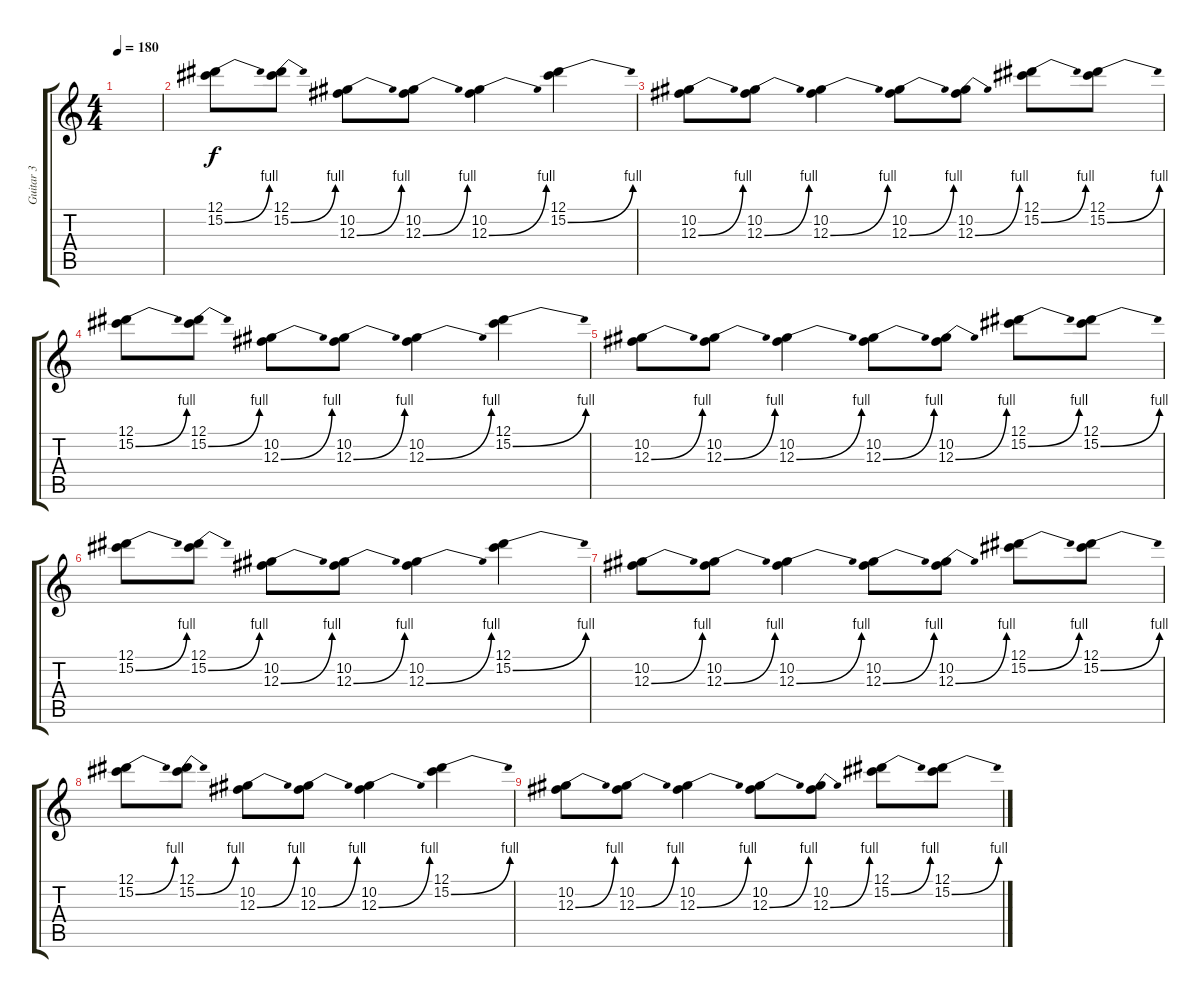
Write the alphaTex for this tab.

\track ("Guitar 3" "Guitar 3") {instrument overdrivenguitar}
\staff {score tabs}
\tuning (Eb4 Bb3 Gb3 Db3 Ab2 Eb2) {hide}
\ts (4 4)
\tempo 180
\clef g2
\ks c
|
(12.1 15.2{be (bend 0 0 60 4)}).8 (12.1 15.2{be (bend 0 0 60 4)}).8 (10.2 12.3{be (bend 0 0 60 4)}).8 (10.2 12.3{be (bend 0 0 60 4)}).8 (10.2 12.3{be (bend 0 0 60 4)}).4 (12.1 15.2{be (bend 0 0 60 4)}).4 |
(10.2 12.3{be (bend 0 0 60 4)}).8 (10.2 12.3{be (bend 0 0 60 4)}).8 (10.2 12.3{be (bend 0 0 60 4)}).4 (10.2 12.3{be (bend 0 0 60 4)}).8 (10.2 12.3{be (bend 0 0 60 4)}).8 (12.1 15.2{be (bend 0 0 60 4)}).8 (12.1 15.2{be (bend 0 0 60 4)}).8 |
(12.1 15.2{be (bend 0 0 60 4)}).8 (12.1 15.2{be (bend 0 0 60 4)}).8 (10.2 12.3{be (bend 0 0 60 4)}).8 (10.2 12.3{be (bend 0 0 60 4)}).8 (10.2 12.3{be (bend 0 0 60 4)}).4 (12.1 15.2{be (bend 0 0 60 4)}).4 |
(10.2 12.3{be (bend 0 0 60 4)}).8 (10.2 12.3{be (bend 0 0 60 4)}).8 (10.2 12.3{be (bend 0 0 60 4)}).4 (10.2 12.3{be (bend 0 0 60 4)}).8 (10.2 12.3{be (bend 0 0 60 4)}).8 (12.1 15.2{be (bend 0 0 60 4)}).8 (12.1 15.2{be (bend 0 0 60 4)}).8 |
(12.1 15.2{be (bend 0 0 60 4)}).8 (12.1 15.2{be (bend 0 0 60 4)}).8 (10.2 12.3{be (bend 0 0 60 4)}).8 (10.2 12.3{be (bend 0 0 60 4)}).8 (10.2 12.3{be (bend 0 0 60 4)}).4 (12.1 15.2{be (bend 0 0 60 4)}).4 |
(10.2 12.3{be (bend 0 0 60 4)}).8 (10.2 12.3{be (bend 0 0 60 4)}).8 (10.2 12.3{be (bend 0 0 60 4)}).4 (10.2 12.3{be (bend 0 0 60 4)}).8 (10.2 12.3{be (bend 0 0 60 4)}).8 (12.1 15.2{be (bend 0 0 60 4)}).8 (12.1 15.2{be (bend 0 0 60 4)}).8 |
(12.1 15.2{be (bend 0 0 60 4)}).8 (12.1 15.2{be (bend 0 0 60 4)}).8 (10.2 12.3{be (bend 0 0 60 4)}).8 (10.2 12.3{be (bend 0 0 60 4)}).8 (10.2 12.3{be (bend 0 0 60 4)}).4 (12.1 15.2{be (bend 0 0 60 4)}).4 |
(10.2 12.3{be (bend 0 0 60 4)}).8 (10.2 12.3{be (bend 0 0 60 4)}).8 (10.2 12.3{be (bend 0 0 60 4)}).4 (10.2 12.3{be (bend 0 0 60 4)}).8 (10.2 12.3{be (bend 0 0 60 4)}).8 (12.1 15.2{be (bend 0 0 60 4)}).8 (12.1 15.2{be (bend 0 0 60 4)}).8
